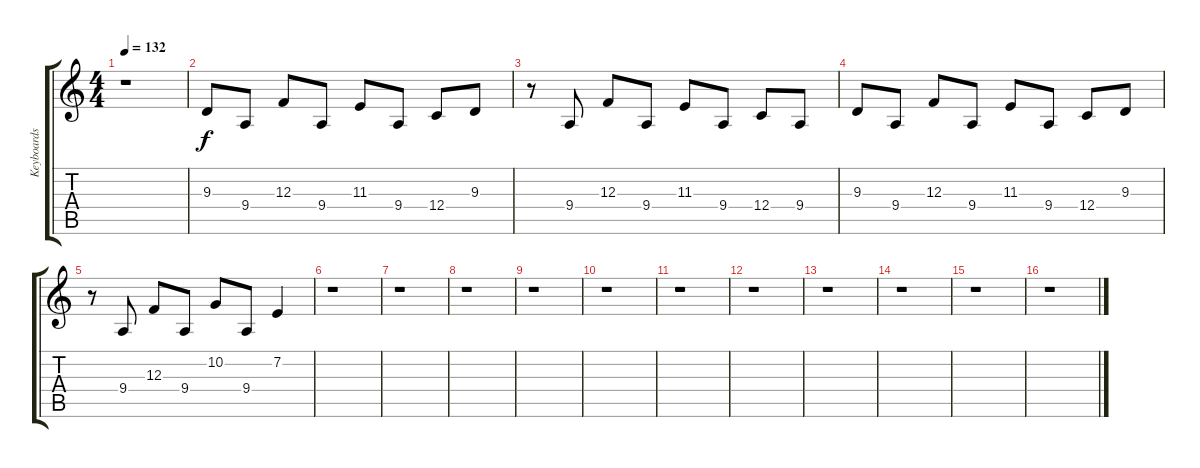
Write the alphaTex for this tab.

\track ("Keyboards" "Keyboards") {instrument lead1square}
\staff {score tabs}
\tuning (D4 A3 F3 C3 G2 D2) {hide}
\ts (4 4)
\tempo 132
\clef g2
\ks c
r.1{dy f instrument lead1square} |
9.3.8 9.4.8 12.3.8 9.4.8 11.3.8 9.4.8 12.4.8 9.3.8 |
r.8 9.4.8 12.3.8 9.4.8 11.3.8 9.4.8 12.4.8 9.4.8 |
9.3.8 9.4.8 12.3.8 9.4.8 11.3.8 9.4.8 12.4.8 9.3.8 |
r.8 9.4.8 12.3.8 9.4.8 10.2.8 9.4.8 7.2.4 |
r.1 |
r.1 |
r.1 |
r.1 |
r.1 |
r.1 |
r.1 |
r.1 |
r.1 |
r.1 |
r.1
